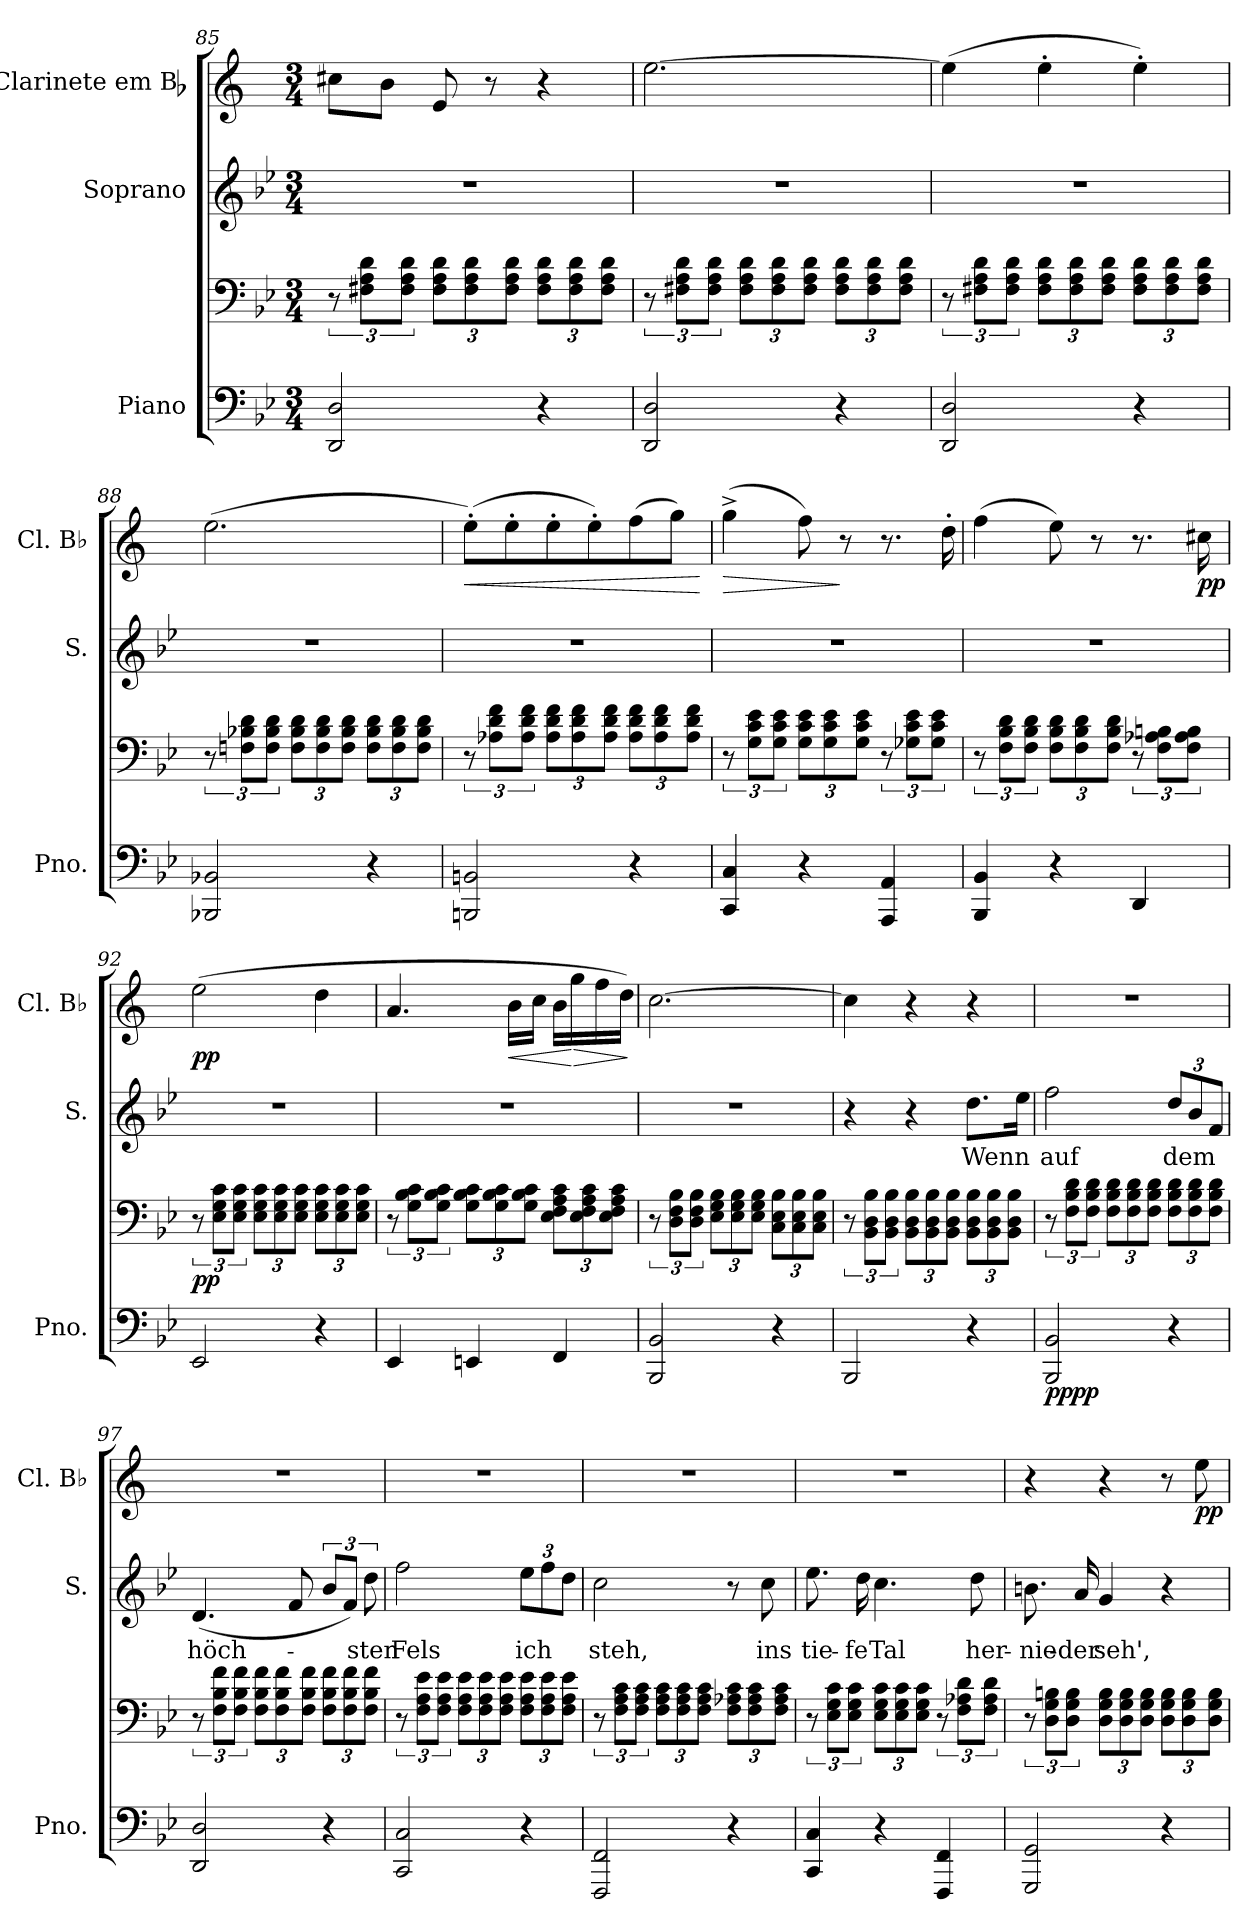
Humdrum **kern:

**kern	**kern	**dynam	**kern	**text	**kern	**dynam
*part3	*part3	*part3	*part2	*part2	*part1	*part1
*staff4	*staff3	*staff3/4	*staff2	*staff2	*staff1	*staff1
*I"Piano	*	*	*I"Soprano	*	*I"Clarinete em Bb	*
*I'Pno.	*	*	*I'S.	*	*I'Cl. Bb	*
!!LO:LB:g=z
*clefF4	*clefF4	*	*clefG2	*	*clefG2	*
*	*	*	*	*	*ITrd1c2	*
*k[b-e-]	*k[b-e-]	*	*k[b-e-]	*	*k[b-e-]	*
*M3/4	*M3/4	*	*M3/4	*	*M3/4	*
=85	=85	=85	=85	=85	=85	=85
2DD/ 2D/	12r	.	2.r	.	8bn\L	.
.	12F#X\ 12A\ 12d\L	.	.	.	.	.
.	.	.	.	.	8a\J	.
.	12F#\ 12A\ 12d\J	.	.	.	.	.
*	*Xbrackettup	*	*	*	*	*
.	12F#\ 12A\ 12d\L	.	.	.	8d/	.
.	12F#\ 12A\ 12d\	.	.	.	.	.
.	.	.	.	.	8r	.
.	12F#\ 12A\ 12d\J	.	.	.	.	.
4r	12F#\ 12A\ 12d\L	.	.	.	4r	.
.	12F#\ 12A\ 12d\	.	.	.	.	.
.	12F#\ 12A\ 12d\J	.	.	.	.	.
=86	=86	=86	=86	=86	=86	=86
*	*brackettup	*	*	*	*	*
2DD/ 2D/	12r	.	2.r	.	[2.dd\	.
.	12F#X\ 12A\ 12d\L	.	.	.	.	.
.	12F#\ 12A\ 12d\J	.	.	.	.	.
*	*Xbrackettup	*	*	*	*	*
.	12F#\ 12A\ 12d\L	.	.	.	.	.
.	12F#\ 12A\ 12d\	.	.	.	.	.
.	12F#\ 12A\ 12d\J	.	.	.	.	.
4r	12F#\ 12A\ 12d\L	.	.	.	.	.
.	12F#\ 12A\ 12d\	.	.	.	.	.
.	12F#\ 12A\ 12d\J	.	.	.	.	.
=87	=87	=87	=87	=87	=87	=87
*	*brackettup	*	*	*	*	*
2DD/ 2D/	12r	.	2.r	.	(4dd\]	.
.	12F#X\ 12A\ 12d\L	.	.	.	.	.
.	12F#\ 12A\ 12d\J	.	.	.	.	.
*	*Xbrackettup	*	*	*	*	*
.	12F#\ 12A\ 12d\L	.	.	.	4dd'\	.
.	12F#\ 12A\ 12d\	.	.	.	.	.
.	12F#\ 12A\ 12d\J	.	.	.	.	.
4r	12F#\ 12A\ 12d\L	.	.	.	4dd'\)	.
.	12F#\ 12A\ 12d\	.	.	.	.	.
.	12F#\ 12A\ 12d\J	.	.	.	.	.
=88	=88	=88	=88	=88	=88	=88
*	*brackettup	*	*	*	*	*
2BBB-X/ 2BB-X/	12r	.	2.r	.	(2.dd\	.
.	12Fn\ 12B-X\ 12d\L	.	.	.	.	.
.	12F\ 12B-\ 12d\J	.	.	.	.	.
*	*Xbrackettup	*	*	*	*	*
.	12F\ 12B-\ 12d\L	.	.	.	.	.
.	12F\ 12B-\ 12d\	.	.	.	.	.
.	12F\ 12B-\ 12d\J	.	.	.	.	.
4r	12F\ 12B-\ 12d\L	.	.	.	.	.
.	12F\ 12B-\ 12d\	.	.	.	.	.
.	12F\ 12B-\ 12d\J	.	.	.	.	.
=89	=89	=89	=89	=89	=89	=89
*	*brackettup	*	*	*	*	*
!	!	!	!	!	!	!LO:HP:b
2BBBn/ 2BBn/	12r	.	2.r	.	(8dd'\L)	<
.	12A-X\ 12d\ 12f\L	.	.	.	.	.
.	.	.	.	.	8dd'\	.
.	12A-\ 12d\ 12f\J	.	.	.	.	.
*	*Xbrackettup	*	*	*	*	*
.	12A-\ 12d\ 12f\L	.	.	.	8dd'\	.
.	12A-\ 12d\ 12f\	.	.	.	.	.
.	.	.	.	.	8dd'\)	.
.	12A-\ 12d\ 12f\J	.	.	.	.	.
4r	12A-\ 12d\ 12f\L	.	.	.	(8ee-\	.
.	12A-\ 12d\ 12f\	.	.	.	.	.
.	.	.	.	.	8ff\J)	.
.	12A-\ 12d\ 12f\J	.	.	.	.	.
.	.	.	.	.	.	[
!!LO:LB:g=z
=90	=90	=90	=90	=90	=90	=90
*	*brackettup	*	*	*	*	*
!	!	!	!	!	!	!LO:HP:b
4CC/ 4C/	12r	.	2.r	.	(4ff^\	>
.	12G\ 12c\ 12e-\L	.	.	.	.	.
.	12G\ 12c\ 12e-\J	.	.	.	.	.
*	*Xbrackettup	*	*	*	*	*
4r	12G\ 12c\ 12e-\L	.	.	.	8ee-\)	.
.	12G\ 12c\ 12e-\	.	.	.	.	.
.	.	.	.	.	8r	]
.	12G\ 12c\ 12e-\J	.	.	.	.	.
*	*brackettup	*	*	*	*	*
4AAA/ 4AA/	12r	.	.	.	8.r	.
.	12G-X\ 12c\ 12e-\L	.	.	.	.	.
.	12G-\ 12c\ 12e-\J	.	.	.	.	.
.	.	.	.	.	16cc'\	.
=91	=91	=91	=91	=91	=91	=91
4BBB-/ 4BB-/	12r	.	2.r	.	(4ee-\	.
.	12F\ 12B-\ 12d\L	.	.	.	.	.
.	12F\ 12B-\ 12d\J	.	.	.	.	.
*	*Xbrackettup	*	*	*	*	*
4r	12F\ 12B-\ 12d\L	.	.	.	8dd\)	.
.	12F\ 12B-\ 12d\	.	.	.	.	.
.	.	.	.	.	8r	.
.	12F\ 12B-\ 12d\J	.	.	.	.	.
*	*brackettup	*	*	*	*	*
4DD/	12r	.	.	.	8.r	.
.	12F\ 12A-X\ 12Bn\L	.	.	.	.	.
.	12F\ 12A-\ 12B\J	.	.	.	.	.
!	!	!	!	!	!	!LO:DY:b
.	.	.	.	.	16bn\	pp
=92	=92	=92	=92	=92	=92	=92
!	!	!LO:DY:b	!	!	!	!LO:DY:b
2EE-/	12r	pp	2.r	.	(2dd\	pp
.	12E-\ 12G\ 12c\L	.	.	.	.	.
.	12E-\ 12G\ 12c\J	.	.	.	.	.
*	*Xbrackettup	*	*	*	*	*
.	12E-\ 12G\ 12c\L	.	.	.	.	.
.	12E-\ 12G\ 12c\	.	.	.	.	.
.	12E-\ 12G\ 12c\J	.	.	.	.	.
4r	12E-\ 12G\ 12c\L	.	.	.	4cc\	.
.	12E-\ 12G\ 12c\	.	.	.	.	.
.	12E-\ 12G\ 12c\J	.	.	.	.	.
=93	=93	=93	=93	=93	=93	=93
*	*brackettup	*	*	*	*	*
4EE-/	12r	.	2.r	.	4.g/	.
.	12G\ 12B-\ 12c\L	.	.	.	.	.
.	12G\ 12B-\ 12c\J	.	.	.	.	.
*	*Xbrackettup	*	*	*	*	*
4EEn/	12G\ 12B-\ 12c\L	.	.	.	.	.
.	12G\ 12B-\ 12c\	.	.	.	.	.
!	!	!	!	!	!	!LO:HP:b
.	.	.	.	.	16a\LL	<
.	12G\ 12B-\ 12c\J	.	.	.	.	.
.	.	.	.	.	16b-\JJ	.
4FF/	12E-\ 12F\ 12A\ 12c\L	.	.	.	16a\LL	.
!	!	!	!	!	!	!LO:HP:n=1:b
.	.	.	.	.	16ff\	[ >
.	12E-\ 12F\ 12A\ 12c\	.	.	.	.	.
.	.	.	.	.	16ee-\	.
.	12E-\ 12F\ 12A\ 12c\J	.	.	.	.	.
.	.	.	.	.	16cc\JJ)	.
.	.	.	.	.	.	]
=94	=94	=94	=94	=94	=94	=94
*	*brackettup	*	*	*	*	*
2BBB-/ 2BB-/	12r	.	2.r	.	[2.b-\	.
.	12D\ 12F\ 12B-\L	.	.	.	.	.
.	12D\ 12F\ 12B-\J	.	.	.	.	.
*	*Xbrackettup	*	*	*	*	*
.	12E-\ 12G\ 12B-\L	.	.	.	.	.
.	12E-\ 12G\ 12B-\	.	.	.	.	.
.	12E-\ 12G\ 12B-\J	.	.	.	.	.
4r	12C\ 12E-\ 12B-\L	.	.	.	.	.
.	12C\ 12E-\ 12B-\	.	.	.	.	.
.	12C\ 12E-\ 12B-\J	.	.	.	.	.
!!LO:PB:g=z
=95	=95	=95	=95	=95	=95	=95
*	*brackettup	*	*	*	*	*
2BBB-/	12r	.	4r	.	4b-\]	.
.	12BB-\ 12D\ 12B-\L	.	.	.	.	.
.	12BB-\ 12D\ 12B-\J	.	.	.	.	.
*	*Xbrackettup	*	*	*	*	*
.	12BB-\ 12D\ 12B-\L	.	4r	.	4r	.
.	12BB-\ 12D\ 12B-\	.	.	.	.	.
.	12BB-\ 12D\ 12B-\J	.	.	.	.	.
!	!	!	!	!LO:LY:b	!	!
4r	12BB-\ 12D\ 12B-\L	.	8.dd\L	Wenn	4r	.
.	12BB-\ 12D\ 12B-\	.	.	.	.	.
.	12BB-\ 12D\ 12B-\J	.	.	.	.	.
.	.	.	16ee-\Jk	.	.	.
=96	=96	=96	=96	=96	=96	=96
*	*brackettup	*	*	*	*	*
!	!	!LO:DY:b=2	!	!LO:LY:b	!	!
!	!	!LO:DY:n=1:b	!	!	!	!
2BBB-/ 2BB-/	12r	ppp p	2ff\	auf	2.r	.
.	12F\ 12B-\ 12d\L	.	.	.	.	.
.	12F\ 12B-\ 12d\J	.	.	.	.	.
*	*Xbrackettup	*	*	*	*	*
.	12F\ 12B-\ 12d\L	.	.	.	.	.
.	12F\ 12B-\ 12d\	.	.	.	.	.
.	12F\ 12B-\ 12d\J	.	.	.	.	.
*	*	*	*Xbrackettup	*	*	*
!	!	!	!	!LO:LY:b	!	!
4r	12F\ 12B-\ 12d\L	.	12dd/L	dem	.	.
.	12F\ 12B-\ 12d\	.	12b-/	.	.	.
.	12F\ 12B-\ 12d\J	.	12f/J	.	.	.
=97	=97	=97	=97	=97	=97	=97
*	*brackettup	*	*	*	*	*
!	!	!	!	!LO:LY:b	!	!
2DD/ 2D/	12r	.	(4.d/	höch-	2.r	.
.	12F\ 12B-\ 12f\L	.	.	.	.	.
.	12F\ 12B-\ 12f\J	.	.	.	.	.
*	*Xbrackettup	*	*	*	*	*
.	12F\ 12B-\ 12f\L	.	.	.	.	.
.	12F\ 12B-\ 12f\	.	.	.	.	.
.	.	.	8f/	.	.	.
.	12F\ 12B-\ 12f\J	.	.	.	.	.
*	*	*	*brackettup	*	*	*
4r	12F\ 12B-\ 12f\L	.	12b-/L	.	.	.
.	12F\ 12B-\ 12f\	.	12f/J)	.	.	.
!	!	!	!	!LO:LY:b	!	!
.	12F\ 12B-\ 12f\J	.	12dd\	-sten	.	.
=98	=98	=98	=98	=98	=98	=98
*	*brackettup	*	*	*	*	*
!	!	!	!	!LO:LY:b	!	!
2CC/ 2C/	12r	.	2ff\	Fels	2.r	.
.	12F\ 12A\ 12e-\L	.	.	.	.	.
.	12F\ 12A\ 12e-\J	.	.	.	.	.
*	*Xbrackettup	*	*	*	*	*
.	12F\ 12A\ 12e-\L	.	.	.	.	.
.	12F\ 12A\ 12e-\	.	.	.	.	.
.	12F\ 12A\ 12e-\J	.	.	.	.	.
*	*	*	*Xbrackettup	*	*	*
!	!	!	!	!LO:LY:b	!	!
4r	12F\ 12A\ 12e-\L	.	12ee-\L	ich	.	.
.	12F\ 12A\ 12e-\	.	12ff\	.	.	.
.	12F\ 12A\ 12e-\J	.	12dd\J	.	.	.
=99	=99	=99	=99	=99	=99	=99
*	*brackettup	*	*	*	*	*
!	!	!	!	!LO:LY:b	!	!
2FFF/ 2FF/	12r	.	2cc\	steh,	2.r	.
.	12F\ 12A\ 12c\L	.	.	.	.	.
.	12F\ 12A\ 12c\J	.	.	.	.	.
*	*Xbrackettup	*	*	*	*	*
.	12F\ 12A\ 12c\L	.	.	.	.	.
.	12F\ 12A\ 12c\	.	.	.	.	.
.	12F\ 12A\ 12c\J	.	.	.	.	.
4r	12F\ 12A-X\ 12c\L	.	8r	.	.	.
.	12F\ 12A-\ 12c\	.	.	.	.	.
!	!	!	!	!LO:LY:b	!	!
.	.	.	8cc\	ins	.	.
.	12F\ 12A-\ 12c\J	.	.	.	.	.
!!LO:LB:g=z
=100	=100	=100	=100	=100	=100	=100
*	*brackettup	*	*	*	*	*
!	!	!	!	!LO:LY:b	!	!
4CC/ 4C/	12r	.	8.ee-\	tie-	2.r	.
.	12E-\ 12G\ 12c\L	.	.	.	.	.
.	12E-\ 12G\ 12c\J	.	.	.	.	.
!	!	!	!	!LO:LY:b	!	!
.	.	.	16dd\	-fe	.	.
*	*Xbrackettup	*	*	*	*	*
!	!	!	!	!LO:LY:b	!	!
4r	12E-\ 12G\ 12c\L	.	4.cc\	Tal	.	.
.	12E-\ 12G\ 12c\	.	.	.	.	.
.	12E-\ 12G\ 12c\J	.	.	.	.	.
*	*brackettup	*	*	*	*	*
4FFF/ 4FF/	12r	.	.	.	.	.
.	12F\ 12A-X\ 12d\L	.	.	.	.	.
!	!	!	!	!LO:LY:b	!	!
.	.	.	8dd\	her-	.	.
.	12F\ 12A-\ 12d\J	.	.	.	.	.
=101	=101	=101	=101	=101	=101	=101
!	!	!	!	!LO:LY:b	!	!
2GGG/ 2GG/	12r	.	8.bn\	-nie-	4r	.
.	12D\ 12G\ 12Bn\L	.	.	.	.	.
.	12D\ 12G\ 12B\J	.	.	.	.	.
!	!	!	!	!LO:LY:b	!	!
.	.	.	16a/	-der	.	.
*	*Xbrackettup	*	*	*	*	*
!	!	!	!	!LO:LY:b	!	!
.	12D\ 12G\ 12B\L	.	4g/	seh',	4r	.
.	12D\ 12G\ 12B\	.	.	.	.	.
.	12D\ 12G\ 12B\J	.	.	.	.	.
4r	12D\ 12G\ 12B\L	.	4r	.	8r	.
.	12D\ 12G\ 12B\	.	.	.	.	.
!	!	!	!	!	!	!LO:DY:b
.	.	.	.	.	8dd\	pp
.	12D\ 12G\ 12B\J	.	.	.	.	.
=	=	=	=	=	=	=
*-	*-	*-	*-	*-	*-	*-
